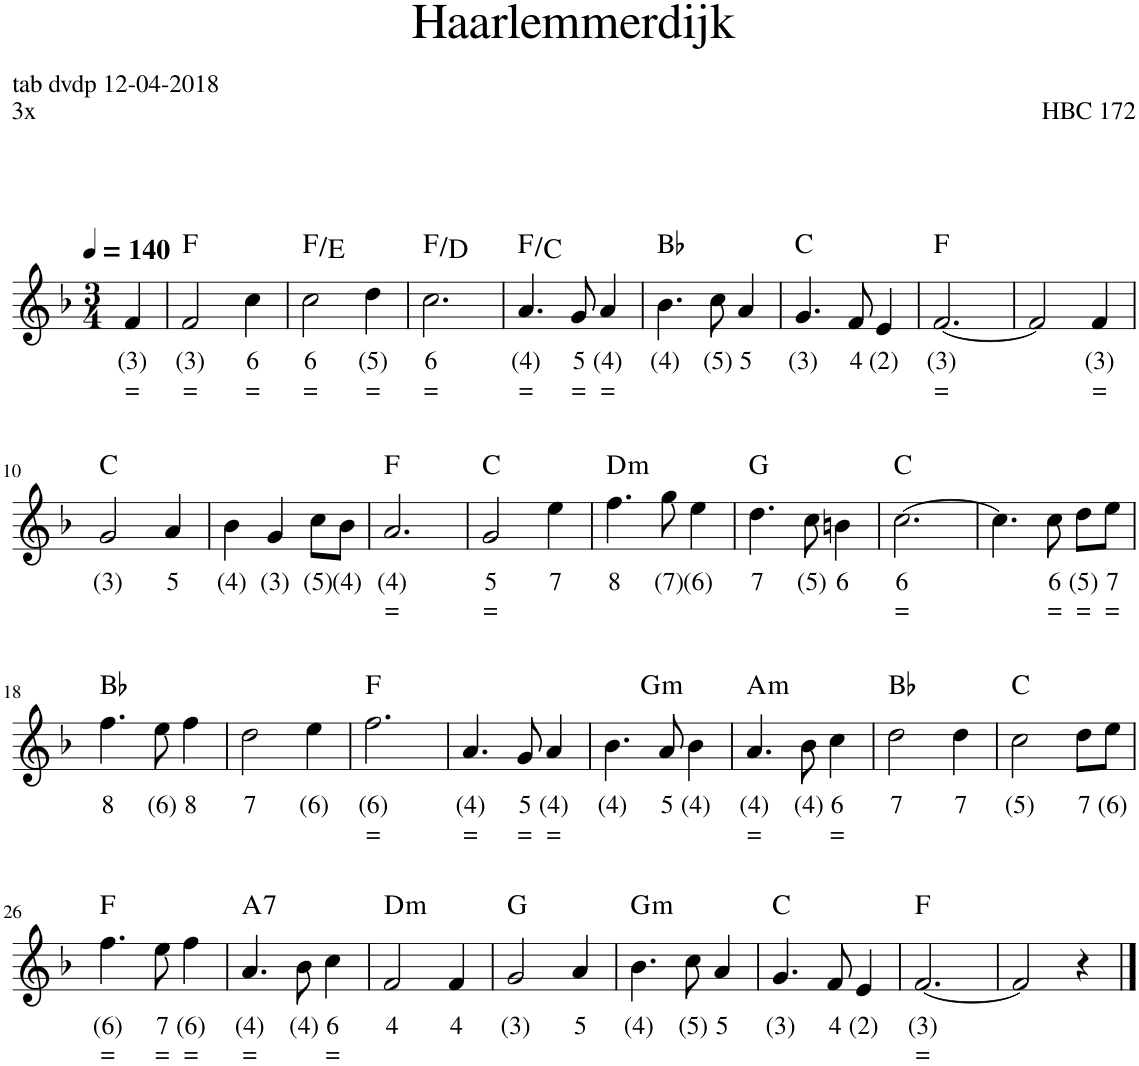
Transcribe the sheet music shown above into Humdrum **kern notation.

**kern	**text	**text	**harte
*part1	*part1	*part1	*part1
*staff1	*staff1	*staff1	*
*I"Stem	*	*	*
*I'Stm.	*	*	*
*clefG2	*	*	*
*k[b-]	*	*	*
*M3/4	*	*	*
*MM140	*	*	*
=1	=1	=1	=1
!	!LO:LY:b	!LO:LY:b	!
4f/	(3)	=	.
=2	=2	=2	=2
!	!LO:LY:b	!LO:LY:b	!
2f/	(3)	=	F:maj
!	!LO:LY:b	!LO:LY:b	!
4cc\	6	=	.
=3	=3	=3	=3
!	!LO:LY:b	!LO:LY:b	!
2cc\	6	=	F:maj/7
!	!LO:LY:b	!LO:LY:b	!
4dd\	(5)	=	.
=4	=4	=4	=4
!	!LO:LY:b	!LO:LY:b	!
2.cc\	6	=	F:maj/6
=5	=5	=5	=5
!	!LO:LY:b	!LO:LY:b	!
4.a/	(4)	=	F:maj/5
!	!LO:LY:b	!LO:LY:b	!
8g/	5	=	.
!	!LO:LY:b	!LO:LY:b	!
4a/	(4)	=	.
=6	=6	=6	=6
!	!LO:LY:b	!	!
4.b-\	(4)	.	Bb:maj
!	!LO:LY:b	!	!
8cc\	(5)	.	.
!	!LO:LY:b	!	!
4a/	5	.	.
=7	=7	=7	=7
!	!LO:LY:b	!	!
4.g/	(3)	.	C:maj
!	!LO:LY:b	!	!
8f/	4	.	.
!	!LO:LY:b	!	!
4e/	(2)	.	.
=8	=8	=8	=8
!	!LO:LY:b	!LO:LY:b	!
[2.f/	(3)	=	F:maj
=9	=9	=9	=9
2f/]	.	.	.
!	!LO:LY:b	!LO:LY:b	!
4f/	(3)	=	.
!!LO:LB:g=z
=10	=10	=10	=10
!	!LO:LY:b	!	!
2g/	(3)	.	C:maj
!	!LO:LY:b	!	!
4a/	5	.	.
=11	=11	=11	=11
!	!LO:LY:b	!	!
4b-\	(4)	.	.
!	!LO:LY:b	!	!
4g/	(3)	.	.
!	!LO:LY:b	!	!
8cc\L	(5)	.	.
!	!LO:LY:b	!	!
8b-\J	(4)	.	.
=12	=12	=12	=12
!	!LO:LY:b	!LO:LY:b	!
2.a/	(4)	=	F:maj
=13	=13	=13	=13
!	!LO:LY:b	!LO:LY:b	!
2g/	5	=	C:maj
!	!LO:LY:b	!	!
4ee\	7	.	.
=14	=14	=14	=14
!	!LO:LY:b	!	!LO:H:kt=m
4.ff\	8	.	D:min
!	!LO:LY:b	!	!
8gg\	(7)	.	.
!	!LO:LY:b	!	!
4ee\	(6)	.	.
=15	=15	=15	=15
!	!LO:LY:b	!	!
4.dd\	7	.	G:maj
!	!LO:LY:b	!	!
8cc\	(5)	.	.
!	!LO:LY:b	!	!
4bn\	6	.	.
=16	=16	=16	=16
!	!LO:LY:b	!LO:LY:b	!
[2.cc\	6	=	C:maj
=17	=17	=17	=17
4.cc\]	.	.	.
!	!LO:LY:b	!LO:LY:b	!
8cc\	6	=	.
!	!LO:LY:b	!LO:LY:b	!
8dd\L	(5)	=	.
!	!LO:LY:b	!LO:LY:b	!
8ee\J	7	=	.
!!LO:LB:g=z
=18	=18	=18	=18
!	!LO:LY:b	!	!
4.ff\	8	.	Bb:maj
!	!LO:LY:b	!	!
8ee\	(6)	.	.
!	!LO:LY:b	!	!
4ff\	8	.	.
=19	=19	=19	=19
!	!LO:LY:b	!	!
2dd\	7	.	.
!	!LO:LY:b	!	!
4ee\	(6)	.	.
=20	=20	=20	=20
!	!LO:LY:b	!LO:LY:b	!
2.ff\	(6)	=	F:maj
=21	=21	=21	=21
!	!LO:LY:b	!LO:LY:b	!
4.a/	(4)	=	.
!	!LO:LY:b	!LO:LY:b	!
8g/	5	=	.
!	!LO:LY:b	!LO:LY:b	!
4a/	(4)	=	.
=22	=22	=22	=22
!	!LO:LY:b	!	!
*^	*	*	*
4.b-\	4ryy	(4)	.	.
!	!	!	!	!LO:H:kt=m
.	2ryy	.	.	G:min
!	!	!LO:LY:b	!	!
8a/	.	5	.	.
!	!	!LO:LY:b	!	!
4b-\	.	(4)	.	.
=23	=23	=23	=23	=23
!	!	!LO:LY:b	!LO:LY:b	!LO:H:kt=m
*v	*v	*	*	*
4.a/	(4)	=	A:min
!	!LO:LY:b	!	!
8b-\	(4)	.	.
!	!LO:LY:b	!LO:LY:b	!
4cc\	6	=	.
=24	=24	=24	=24
!	!LO:LY:b	!	!
2dd\	7	.	Bb:maj
!	!LO:LY:b	!	!
4dd\	7	.	.
=25	=25	=25	=25
!	!LO:LY:b	!	!
2cc\	(5)	.	C:maj
!	!LO:LY:b	!	!
8dd\L	7	.	.
!	!LO:LY:b	!	!
8ee\J	(6)	.	.
!!LO:LB:g=z
=26	=26	=26	=26
!	!LO:LY:b	!LO:LY:b	!
4.ff\	(6)	=	F:maj
!	!LO:LY:b	!LO:LY:b	!
8ee\	7	=	.
!	!LO:LY:b	!LO:LY:b	!
4ff\	(6)	=	.
=27	=27	=27	=27
!	!LO:LY:b	!LO:LY:b	!LO:H:kt=7
4.a/	(4)	=	A:7
!	!LO:LY:b	!	!
8b-\	(4)	.	.
!	!LO:LY:b	!LO:LY:b	!
4cc\	6	=	.
=28	=28	=28	=28
!	!LO:LY:b	!	!LO:H:kt=m
2f/	4	.	D:min
!	!LO:LY:b	!	!
4f/	4	.	.
=29	=29	=29	=29
!	!LO:LY:b	!	!
2g/	(3)	.	G:maj
!	!LO:LY:b	!	!
4a/	5	.	.
=30	=30	=30	=30
!	!LO:LY:b	!	!LO:H:kt=m
4.b-\	(4)	.	G:min
!	!LO:LY:b	!	!
8cc\	(5)	.	.
!	!LO:LY:b	!	!
4a/	5	.	.
=31	=31	=31	=31
!	!LO:LY:b	!	!
4.g/	(3)	.	C:maj
!	!LO:LY:b	!	!
8f/	4	.	.
!	!LO:LY:b	!	!
4e/	(2)	.	.
=32	=32	=32	=32
!	!LO:LY:b	!LO:LY:b	!
[2.f/	(3)	=	F:maj
=33	=33	=33	=33
2f/]	.	.	.
4r	.	.	.
==	==	==	==
*-	*-	*-	*-
